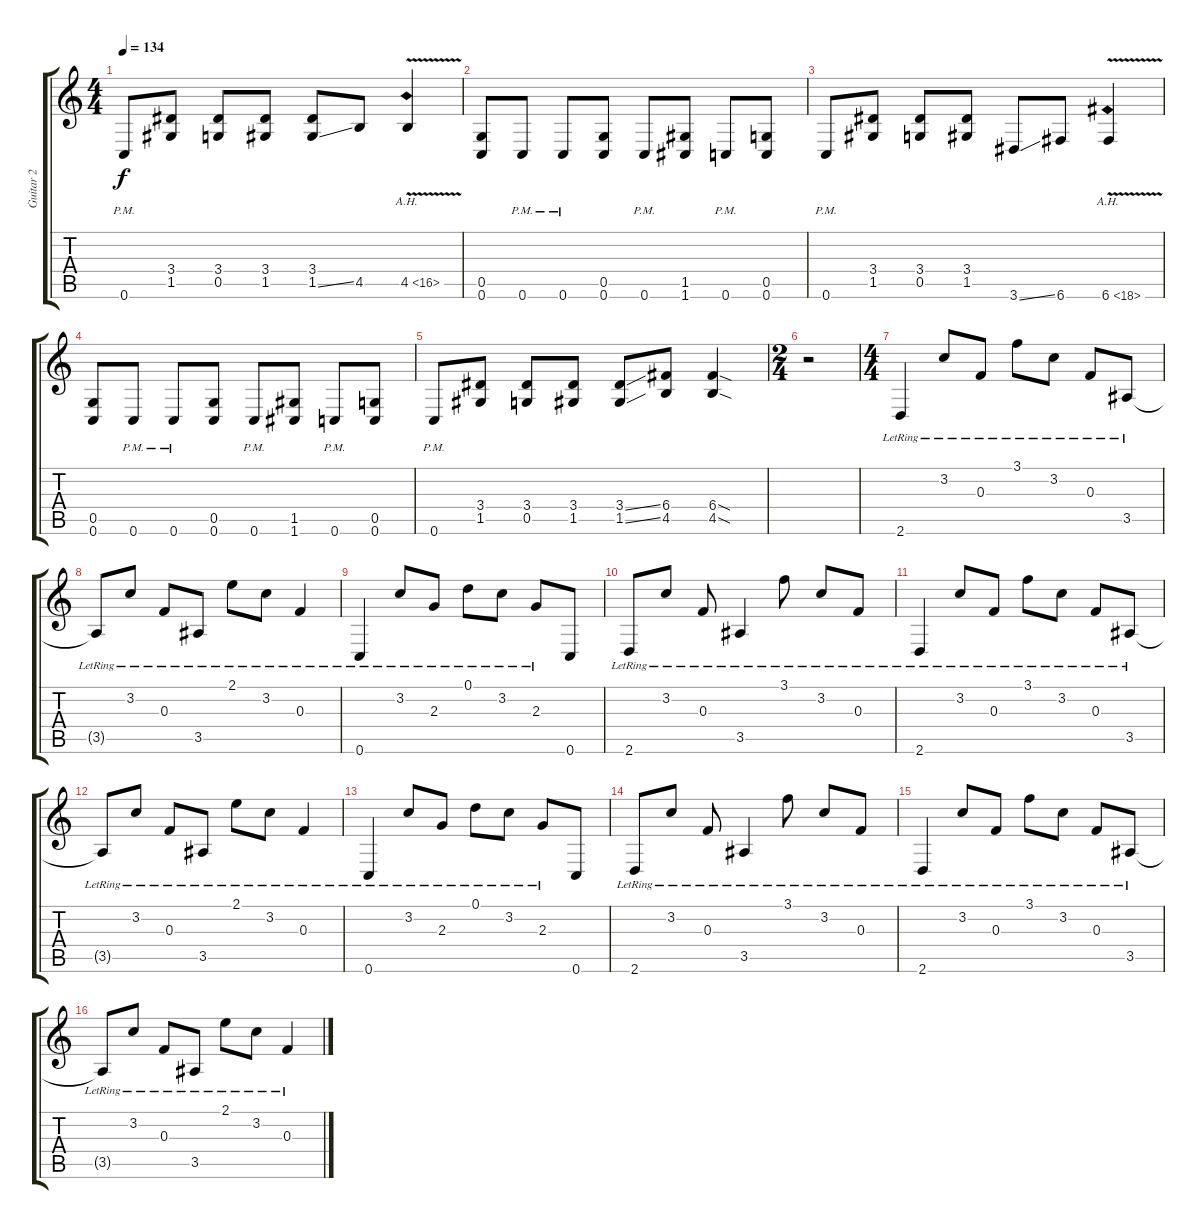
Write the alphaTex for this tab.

\track ("Guitar 2" "Guitar 2") {instrument distortionguitar}
\staff {score tabs}
\tuning (D4 A3 F3 C3 G2 C2) {hide}
\ts (4 4)
\tempo 134
\clef g2
\ks c
0.6{pm}.8{dy f} (3.4 1.5).8 (3.4 0.5).8 (3.4 1.5).8 (3.4 1.5{ss}).8 4.5.8 4.5{ah 12 v}.4 |
(0.5 0.6).8 0.6{pm}.8 0.6{pm}.8 (0.5 0.6).8 0.6{pm}.8 (1.5 1.6).8 0.6{pm}.8 (0.5 0.6).8 |
0.6{pm}.8 (3.4 1.5).8 (3.4 0.5).8 (3.4 1.5).8 3.6{ss}.8 6.6.8 6.6{ah 12 v}.4 |
(0.5 0.6).8 0.6{pm}.8 0.6{pm}.8 (0.5 0.6).8 0.6{pm}.8 (1.5 1.6).8 0.6{pm}.8 (0.5 0.6).8 |
0.6{pm}.8 (3.4 1.5).8 (3.4 0.5).8 (3.4 1.5).8 (3.4{ss} 1.5{ss}).8 (6.4 4.5).8 (6.4{sod} 4.5{sod}).4 |
\ts (2 4)
r.2 |
\ts (4 4)
2.6{lr}.4 3.2{lr}.8 0.3{lr}.8 3.1{lr}.8 3.2{lr}.8 0.3{lr}.8 3.5{lr}.8 |
3.5{lr t}.8 3.2{lr}.8 0.3{lr}.8 3.5{lr}.8 2.1{lr}.8 3.2{lr}.8 0.3{lr}.4 |
0.6{lr}.4 3.2{lr}.8 2.3{lr}.8 0.1{lr}.8 3.2{lr}.8 2.3{lr}.8 0.6.8 |
2.6{lr}.8 3.2{lr}.8 0.3{lr}.8 3.5{lr}.4 3.1{lr}.8 3.2{lr}.8 0.3{lr}.8 |
2.6{lr}.4 3.2{lr}.8 0.3{lr}.8 3.1{lr}.8 3.2{lr}.8 0.3{lr}.8 3.5{lr}.8 |
3.5{lr t}.8 3.2{lr}.8 0.3{lr}.8 3.5{lr}.8 2.1{lr}.8 3.2{lr}.8 0.3{lr}.4 |
0.6{lr}.4 3.2{lr}.8 2.3{lr}.8 0.1{lr}.8 3.2{lr}.8 2.3{lr}.8 0.6.8 |
2.6{lr}.8 3.2{lr}.8 0.3{lr}.8 3.5{lr}.4 3.1{lr}.8 3.2{lr}.8 0.3{lr}.8 |
2.6{lr}.4 3.2{lr}.8 0.3{lr}.8 3.1{lr}.8 3.2{lr}.8 0.3{lr}.8 3.5{lr}.8 |
3.5{lr t}.8 3.2{lr}.8 0.3{lr}.8 3.5{lr}.8 2.1{lr}.8 3.2{lr}.8 0.3{lr}.4
